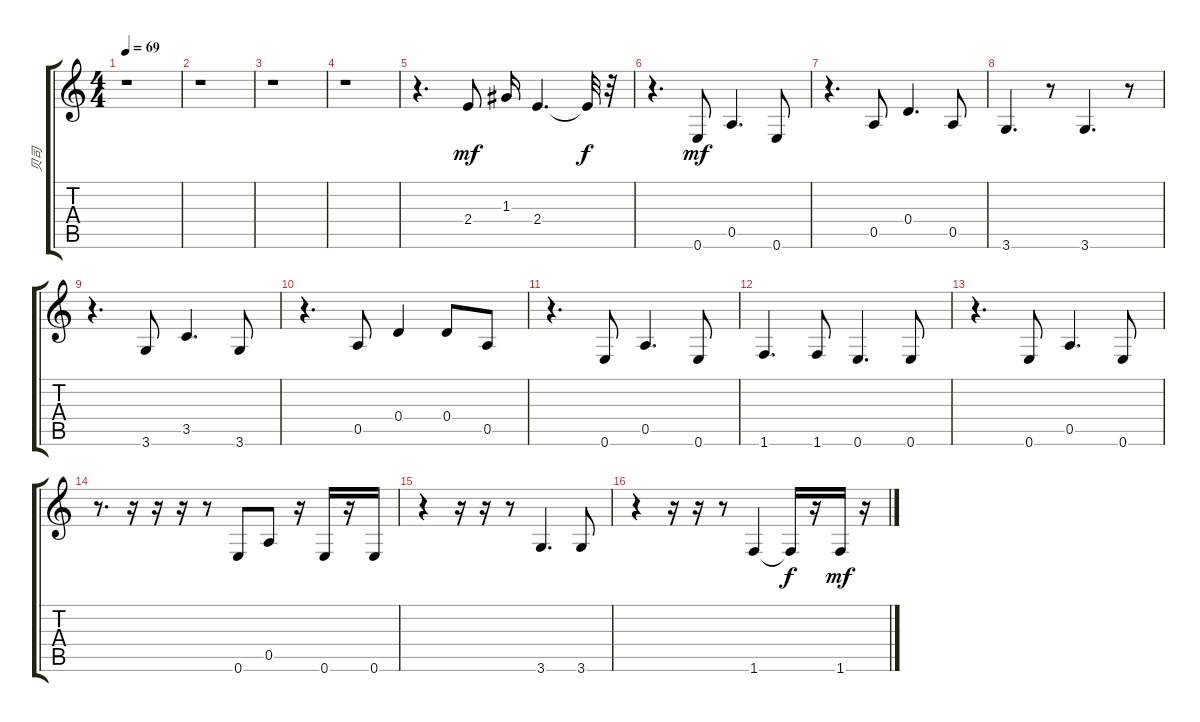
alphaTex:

\track ("贝司" "贝司") {instrument electricbassfinger}
\staff {score tabs}
\tuning (E4 B3 G3 D3 A2 E2) {hide}
\ts (4 4)
\tempo 69
\clef g2
\ks c
r.1{dy mf} |
r.1 |
r.1 |
r.1 |
r.4{d} 2.4.8{volume 11} 1.3.16 2.4.4{d} 2.4{t}.32{dy f} r.32 |
r.4{d volume 11} 0.6.8{dy mf} 0.5.4{d} 0.6.8 |
r.4{d} 0.5.8 0.4.4{d} 0.5.8 |
3.6.4{d} r.8 3.6.4{d} r.8 |
r.4{d} 3.6.8 3.5.4{d} 3.6.8 |
r.4{d} 0.5.8 0.4.4 0.4.8 0.5.8 |
r.4{d} 0.6.8 0.5.4{d} 0.6.8 |
1.6.4{d} 1.6.8 0.6.4{d} 0.6.8 |
r.4{d} 0.6.8 0.5.4{d} 0.6.8 |
r.8{d} r.16 r.16 r.16 r.8 0.6.8 0.5.8 r.16 0.6.16 r.16 0.6.16 |
r.4{volume 13} r.16 r.16 r.8 3.6.4{d} 3.6.8 |
r.4 r.16 r.16 r.8 1.6.4 1.6{t}.16{dy f} r.16 1.6.16{dy mf} r.16
